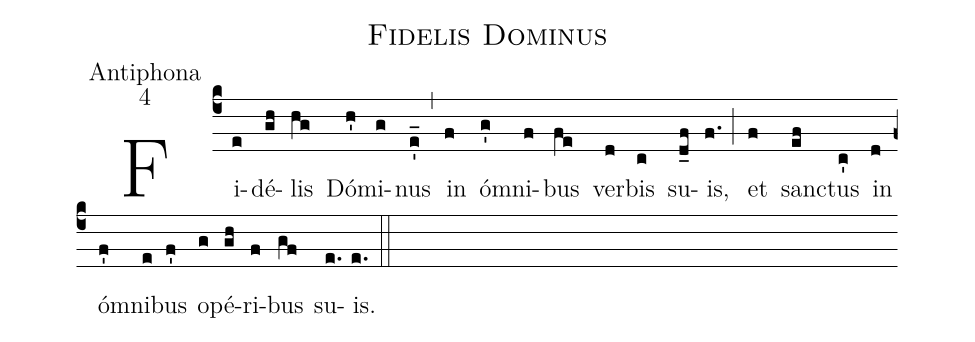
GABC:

name:Fidelis Dominus;
office-part:Antiphona;
mode:4;
%%
(c4) Fi(e)dé(gh)lis(hg) Dó(h')mi(g)nus(e'_) (,) in(f) ó(g')mni(f)bus(fe) ver(d)bis(c) su(d_f)is,(f.) (;) et(f) san(ef)ctus(c') in(d) ó(f')mni(e)bus(f') o(g)pé(gh)ri(f)bus(gf) su(e.)is.(e.) (::)
